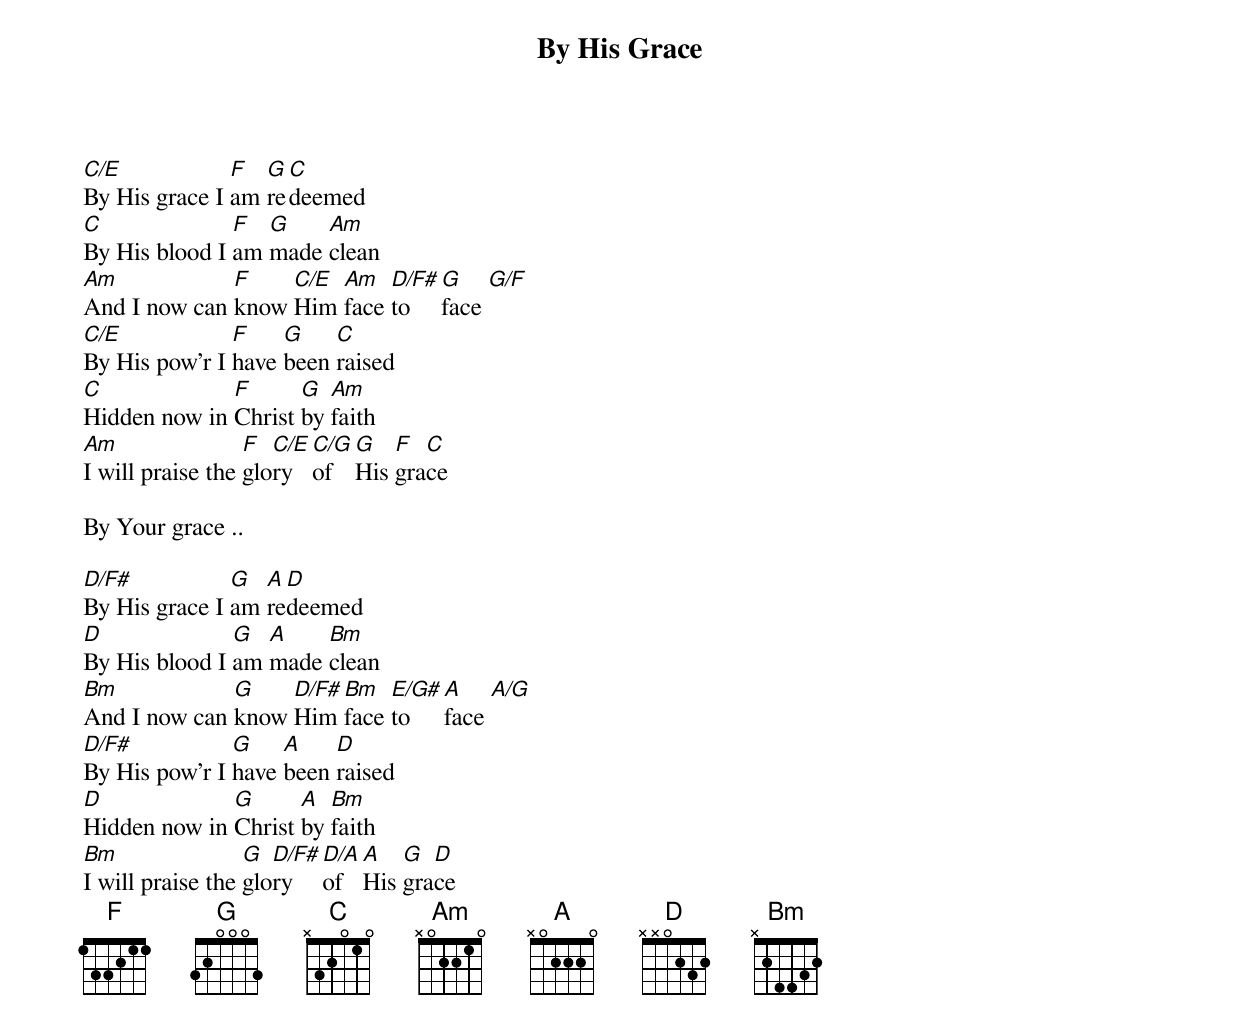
{title: By His Grace}
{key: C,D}
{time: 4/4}
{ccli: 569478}
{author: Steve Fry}
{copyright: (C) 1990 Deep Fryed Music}

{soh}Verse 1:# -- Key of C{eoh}
[C/E]By His grace I [F]am [G]re[C]deemed
[C]By His blood I [F]am [G]made [Am]clean
[Am]And I now can [F]know [C/E]Him [Am]face [D/F#]to [G]face [G/F]
[C/E]By His pow'r I [F]have [G]been [C]raised
[C]Hidden now in [F]Christ [G]by [Am]faith
[Am]I will praise the [F]glo[C/E]ry [C/G]of [G]His [F]gra[C]ce

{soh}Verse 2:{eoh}
By Your grace ..

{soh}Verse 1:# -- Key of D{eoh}
[D/F#]By His grace I [G]am [A]re[D]deemed
[D]By His blood I [G]am [A]made [Bm]clean
[Bm]And I now can [G]know [D/F#]Him [Bm]face [E/G#]to [A]face [A/G]
[D/F#]By His pow'r I [G]have [A]been [D]raised
[D]Hidden now in [G]Christ [A]by [Bm]faith
[Bm]I will praise the [G]glo[D/F#]ry [D/A]of [A]His [G]gra[D]ce
